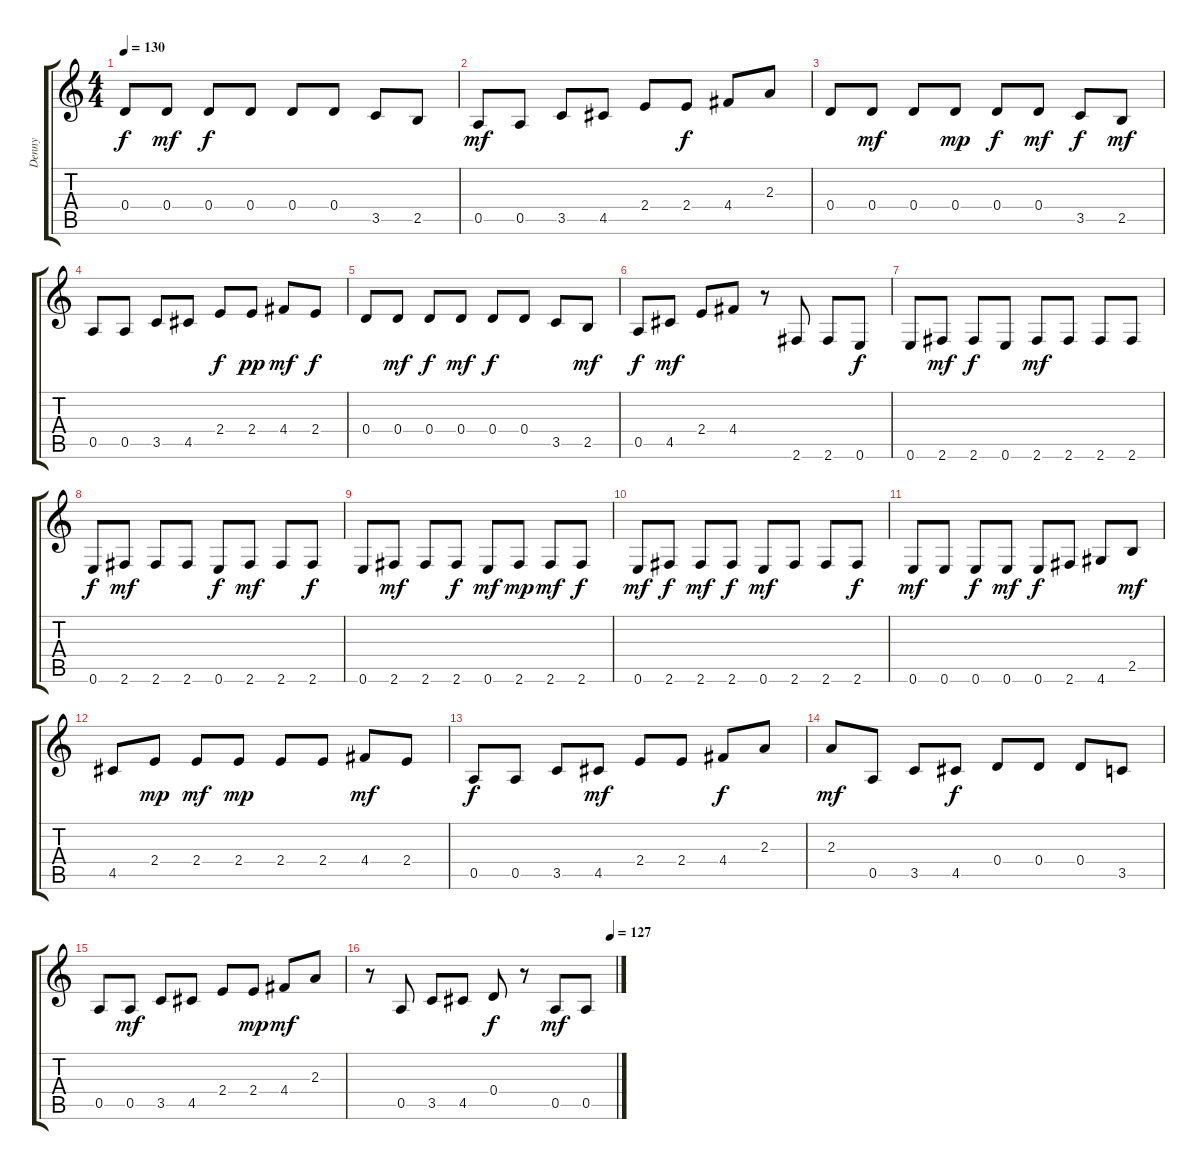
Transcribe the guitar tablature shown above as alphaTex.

\track ("Denny" "Denny") {instrument acousticguitarsteel}
\staff {score tabs}
\tuning (E4 B3 G3 D3 A2 E2) {hide}
\ts (4 4)
\tempo 130
\clef g2
\ks c
0.4.8{dy f} 0.4.8{dy mf} 0.4.8{dy f} 0.4.8 0.4.8 0.4.8 3.5.8 2.5.8 |
0.5.8{dy mf} 0.5.8 3.5.8 4.5.8 2.4.8 2.4.8{dy f} 4.4.8 2.3.8 |
0.4.8 0.4.8{dy mf} 0.4.8 0.4.8{dy mp} 0.4.8{dy f} 0.4.8{dy mf} 3.5.8{dy f} 2.5.8{dy mf} |
0.5.8 0.5.8 3.5.8 4.5.8 2.4.8{dy f} 2.4.8{dy pp} 4.4.8{dy mf} 2.4.8{dy f} |
0.4.8 0.4.8{dy mf} 0.4.8{dy f} 0.4.8{dy mf} 0.4.8{dy f} 0.4.8 3.5.8 2.5.8{dy mf} |
0.5.8{dy f} 4.5.8{dy mf} 2.4.8 4.4.8 r.8 2.6.8 2.6.8 0.6.8{dy f} |
0.6.8 2.6.8{dy mf} 2.6.8{dy f} 0.6.8 2.6.8{dy mf} 2.6.8 2.6.8 2.6.8 |
0.6.8{dy f} 2.6.8{dy mf} 2.6.8 2.6.8 0.6.8{dy f} 2.6.8{dy mf} 2.6.8 2.6.8{dy f} |
0.6.8 2.6.8{dy mf} 2.6.8 2.6.8{dy f} 0.6.8{dy mf} 2.6.8{dy mp} 2.6.8{dy mf} 2.6.8{dy f} |
0.6.8{dy mf} 2.6.8{dy f} 2.6.8{dy mf} 2.6.8{dy f} 0.6.8{dy mf} 2.6.8 2.6.8 2.6.8{dy f} |
0.6.8{dy mf} 0.6.8 0.6.8{dy f} 0.6.8{dy mf} 0.6.8{dy f} 2.6.8 4.6.8 2.5.8{dy mf} |
4.5.8 2.4.8{dy mp} 2.4.8{dy mf} 2.4.8{dy mp} 2.4.8 2.4.8 4.4.8{dy mf} 2.4.8 |
0.5.8{dy f} 0.5.8 3.5.8 4.5.8{dy mf} 2.4.8 2.4.8 4.4.8{dy f} 2.3.8 |
2.3.8{dy mf} 0.5.8 3.5.8 4.5.8{dy f} 0.4.8 0.4.8 0.4.8 3.5.8 |
0.5.8 0.5.8{dy mf} 3.5.8 4.5.8 2.4.8 2.4.8{dy mp} 4.4.8{dy mf} 2.3.8 |
\tempo (127 0.9791666666666666)
r.8 0.5.8 3.5.8 4.5.8 0.4.8{dy f} r.8 0.5.8{dy mf} 0.5.8
